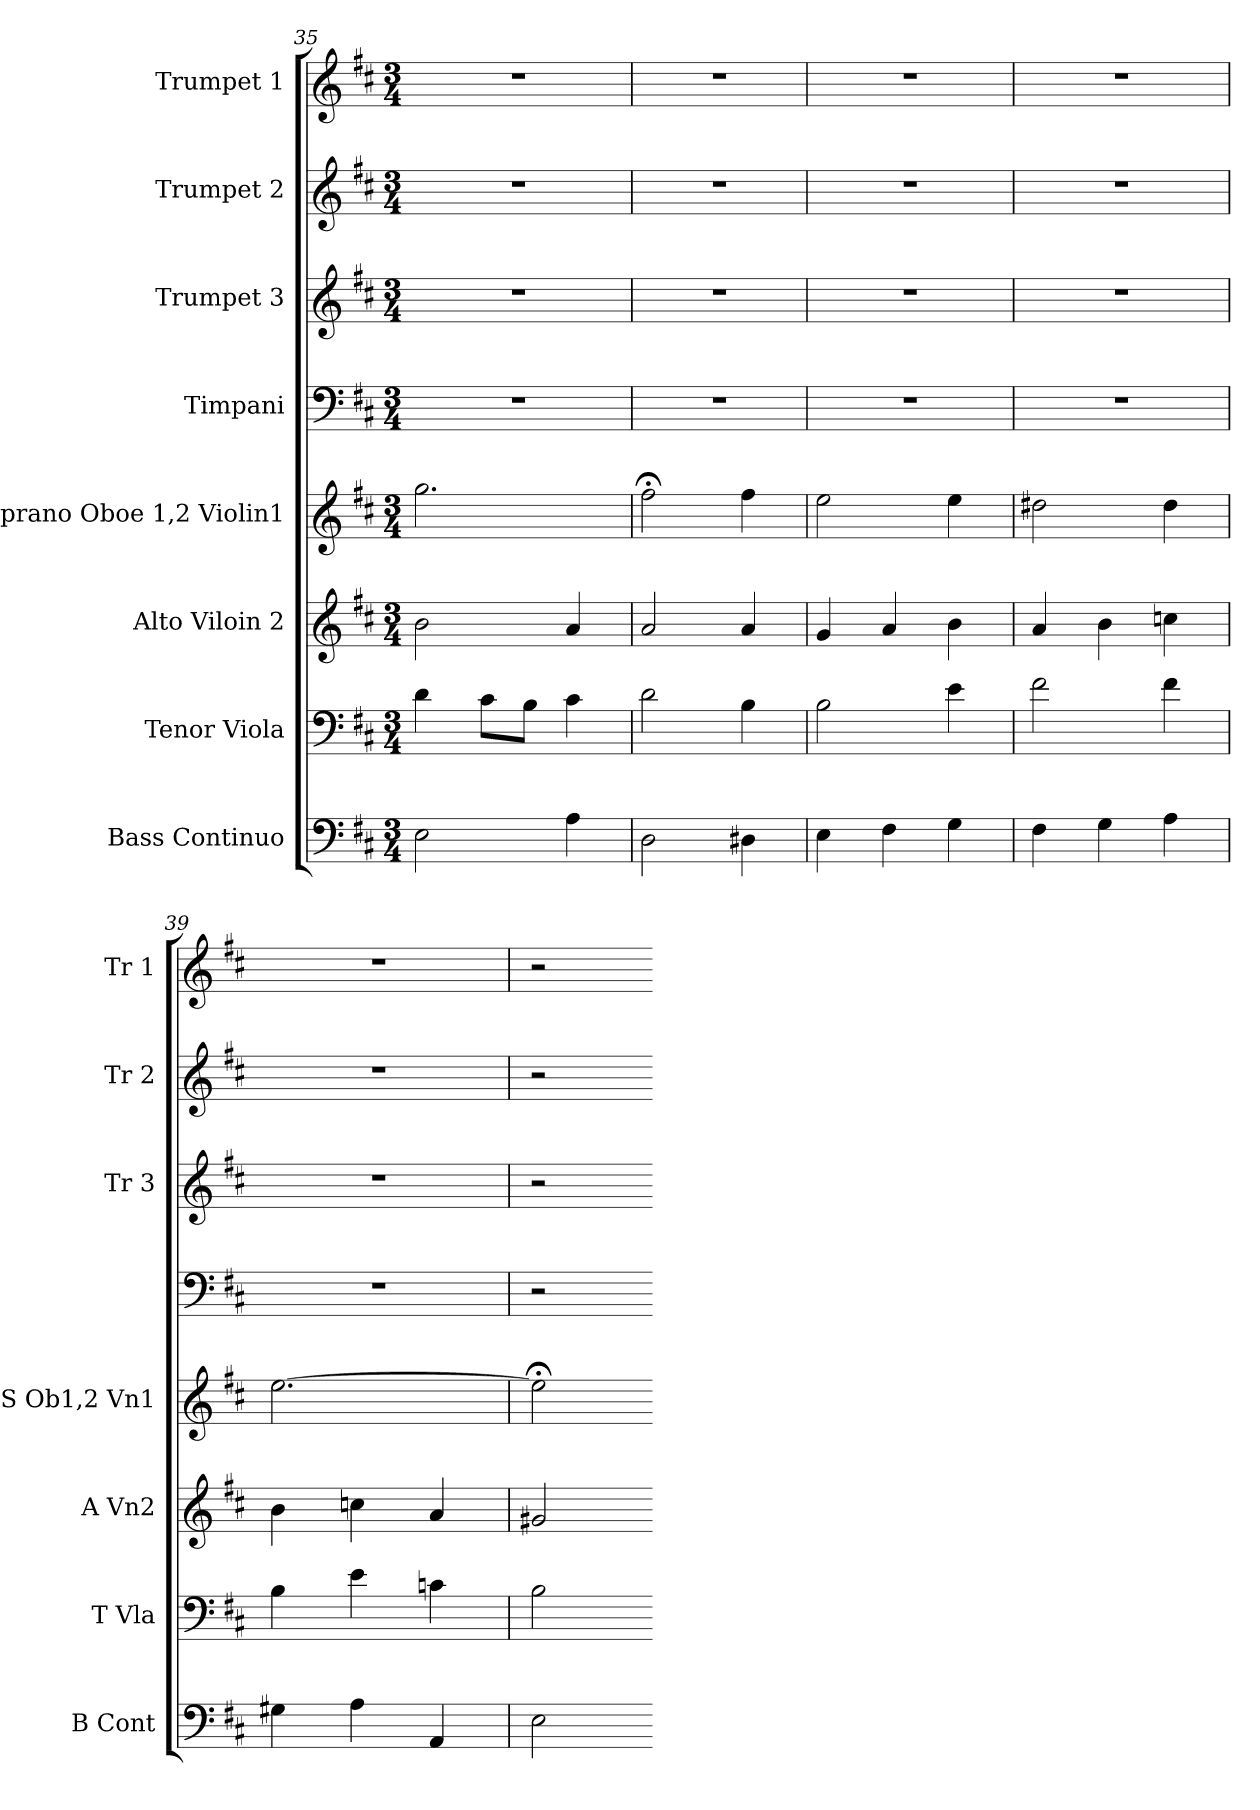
**kern	**kern	**kern	**kern	**kern	**kern	**kern	**kern
*part8	*part7	*part6	*part5	*part4	*part3	*part2	*part1
*staff8	*staff7	*staff6	*staff5	*staff4	*staff3	*staff2	*staff1
*I"Bass Continuo	*I"Tenor Viola	*I"Alto Viloin 2	*I"Soprano Oboe 1,2 Violin1	*I"Timpani	*I"Trumpet 3	*I"Trumpet 2	*I"Trumpet 1
*I'B Cont	*I'T Vla	*I'A Vn2	*I'S Ob1,2 Vn1	*	*I'Tr 3	*I'Tr 2	*I'Tr 1
*clefF4	*clefF4	*clefG2	*clefG2	*clefF4	*clefG2	*clefG2	*clefG2
*k[f#c#]	*k[f#c#]	*k[f#c#]	*k[f#c#]	*k[f#c#]	*k[f#c#]	*k[f#c#]	*k[f#c#]
*D:	*D:	*D:	*D:	*D:	*D:	*D:	*D:
*M3/4	*M3/4	*M3/4	*M3/4	*M3/4	*M3/4	*M3/4	*M3/4
=35	=35	=35	=35	=35	=35	=35	=35
2E\	4d\	2b\	2.gg\	2.r	2.r	2.r	2.r
.	8c#\L	.	.	.	.	.	.
.	8B\J	.	.	.	.	.	.
4A\	4c#\	4a/	.	.	.	.	.
=36	=36	=36	=36	=36	=36	=36	=36
2D\	2d\	2a/	2ff#;<\	2.r	2.r	2.r	2.r
4D#X\	4B\	4a/	4ff#\	.	.	.	.
=37	=37	=37	=37	=37	=37	=37	=37
4E\	2B\	4g/	2ee\	2.r	2.r	2.r	2.r
4F#\	.	4a/	.	.	.	.	.
4G\	4e\	4b\	4ee\	.	.	.	.
=38	=38	=38	=38	=38	=38	=38	=38
4F#\	2f#\	4a/	2dd#X\	2.r	2.r	2.r	2.r
4G\	.	4b\	.	.	.	.	.
4A\	4f#\	4ccn\	4dd#\	.	.	.	.
=39	=39	=39	=39	=39	=39	=39	=39
4G#X\	4B\	4b\	[2.ee\	2.r	2.r	2.r	2.r
4A\	4e\	4ccn\	.	.	.	.	.
4AA/	4cn\	4a/	.	.	.	.	.
=40	=40	=40	=40	=40	=40	=40	=40
2E\	2B\	2g#X/	2ee;<\]	2r	2r	2r	2r
=-	=-	=-	=-	=-	=-	=-	=-
*-	*-	*-	*-	*-	*-	*-	*-
